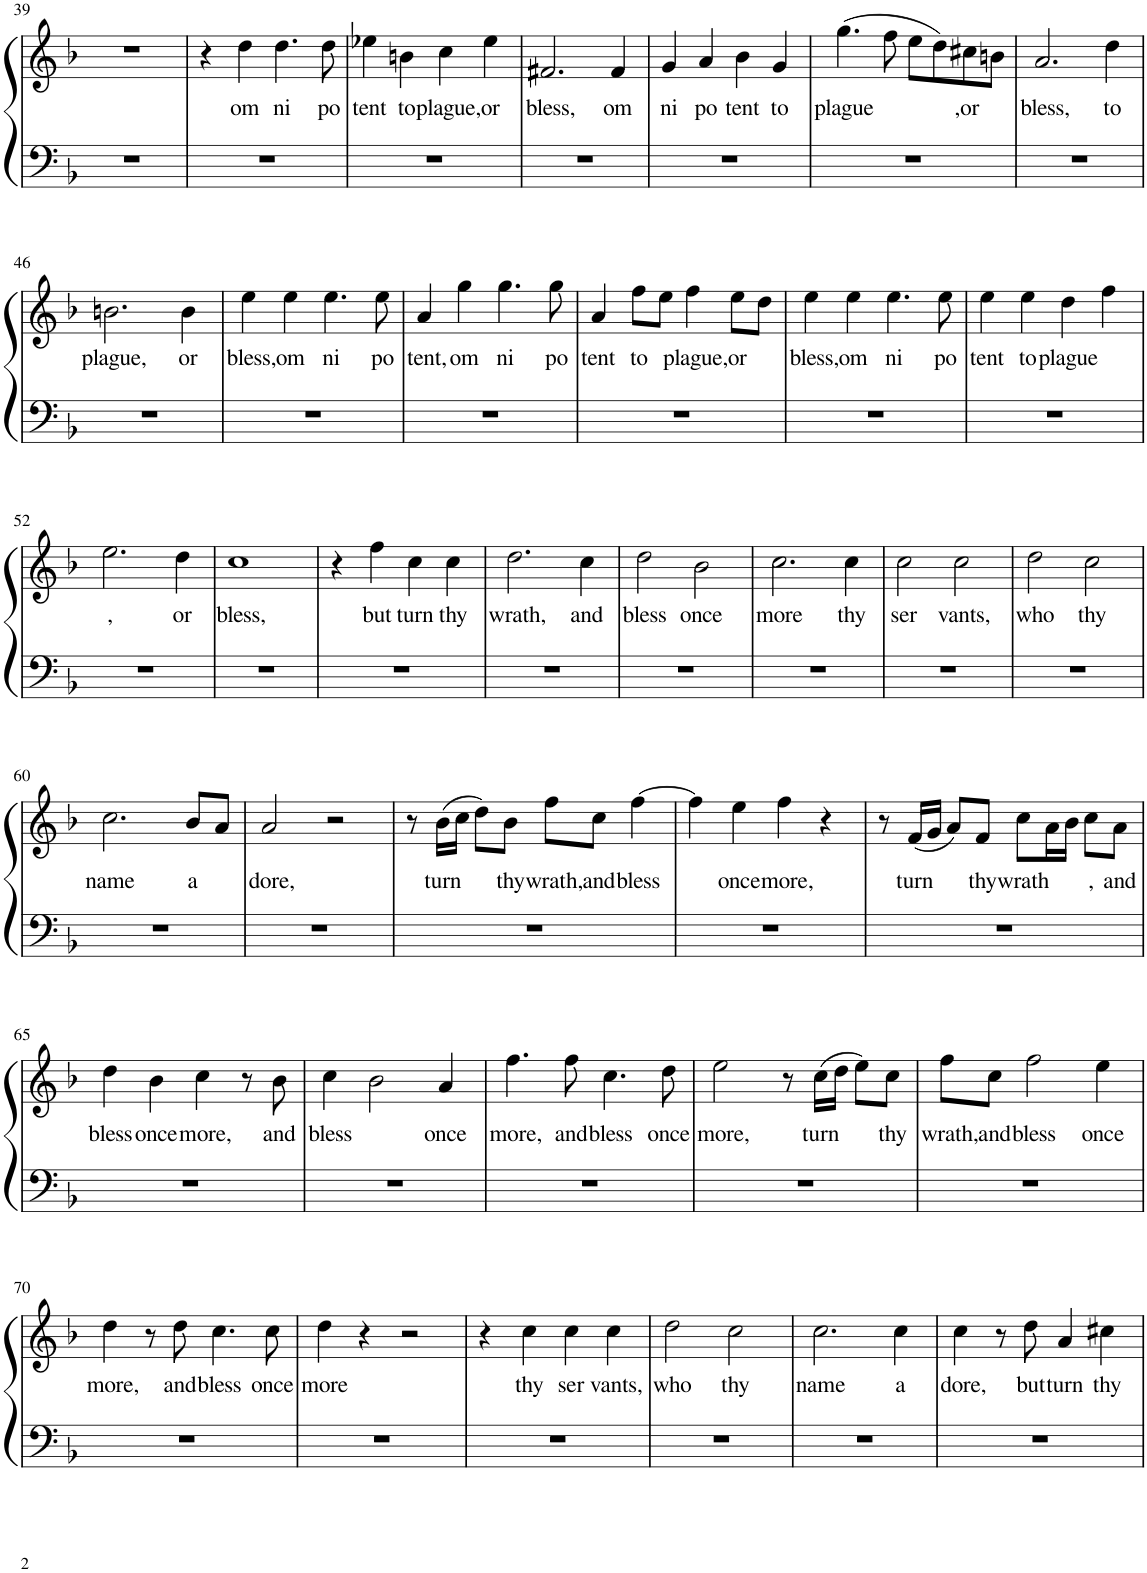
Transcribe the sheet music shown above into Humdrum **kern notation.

**kern	**kern	**text
*part1	*part1	*part1
*staff2	*staff1	*staff1
*I"Piano	*	*
*I'Pno.	*	*
!!LO:PB:g=z
*clefF4	*clefG2	*
*k[b-]	*k[b-]	*
*M4/4	*M4/4	*
*met(c)	*met(c)	*
=39	=39	=39
1r	1r	.
=40	=40	=40
1r	4r	.
!	!	!LO:LY:b
.	4dd\	om
!	!	!LO:LY:b
.	4.dd\	ni
!	!	!LO:LY:b
.	8dd\	po
=41	=41	=41
!	!	!LO:LY:b
1r	4ee-X\	tent
!	!	!LO:LY:b
.	4bn\	to
!	!	!LO:LY:b
.	4cc\	plague,
!	!	!LO:LY:b
.	4ee-\	or
=42	=42	=42
!	!	!LO:LY:b
1r	2.f#X/	bless,
!	!	!LO:LY:b
.	4f#/	om
=43	=43	=43
!	!	!LO:LY:b
1r	4g/	ni
!	!	!LO:LY:b
.	4a/	po
!	!	!LO:LY:b
.	4b-\	tent
!	!	!LO:LY:b
.	4g/	to
=44	=44	=44
!	!	!LO:LY:b
1r	(4.gg\	plague
.	8ff\	.
.	8ee\L	.
.	8dd\)	.
!	!	!LO:LY:b
.	8cc#X\	,or
.	8bn\J	.
=45	=45	=45
!	!	!LO:LY:b
1r	2.a/	bless,
!	!	!LO:LY:b
.	4dd\	to
!!LO:LB:g=z
=46	=46	=46
!	!	!LO:LY:b
1r	2.bn\	plague,
!	!	!LO:LY:b
.	4b\	or
=47	=47	=47
!	!	!LO:LY:b
1r	4ee\	bless,
!	!	!LO:LY:b
.	4ee\	om
!	!	!LO:LY:b
.	4.ee\	ni
!	!	!LO:LY:b
.	8ee\	po
=48	=48	=48
!	!	!LO:LY:b
1r	4a/	tent,
!	!	!LO:LY:b
.	4gg\	om
!	!	!LO:LY:b
.	4.gg\	ni
!	!	!LO:LY:b
.	8gg\	po
=49	=49	=49
!	!	!LO:LY:b
1r	4a/	tent
!	!	!LO:LY:b
.	8ff\L	to
.	8ee\J	.
!	!	!LO:LY:b
.	4ff\	plague,
!	!	!LO:LY:b
.	8ee\L	or
.	8dd\J	.
=50	=50	=50
!	!	!LO:LY:b
1r	4ee\	bless,
!	!	!LO:LY:b
.	4ee\	om
!	!	!LO:LY:b
.	4.ee\	ni
!	!	!LO:LY:b
.	8ee\	po
=51	=51	=51
!	!	!LO:LY:b
1r	4ee\	tent
!	!	!LO:LY:b
.	4ee\	to
!	!	!LO:LY:b
.	4dd\	plague
.	4ff\	.
!!LO:LB:g=z
=52	=52	=52
!	!	!LO:LY:b
1r	2.ee\	,
!	!	!LO:LY:b
.	4dd\	or
=53	=53	=53
!	!	!LO:LY:b
1r	1cc	bless,
=54	=54	=54
1r	4r	.
!	!	!LO:LY:b
.	4ff\	but
!	!	!LO:LY:b
.	4cc\	turn
!	!	!LO:LY:b
.	4cc\	thy
=55	=55	=55
!	!	!LO:LY:b
1r	2.dd\	wrath,
!	!	!LO:LY:b
.	4cc\	and
=56	=56	=56
!	!	!LO:LY:b
1r	2dd\	bless
!	!	!LO:LY:b
.	2b-\	once
=57	=57	=57
!	!	!LO:LY:b
1r	2.cc\	more
!	!	!LO:LY:b
.	4cc\	thy
=58	=58	=58
!	!	!LO:LY:b
1r	2cc\	ser
!	!	!LO:LY:b
.	2cc\	vants,
=59	=59	=59
!	!	!LO:LY:b
1r	2dd\	who
!	!	!LO:LY:b
.	2cc\	thy
!!LO:LB:g=z
=60	=60	=60
!	!	!LO:LY:b
1r	2.cc\	name
!	!	!LO:LY:b
.	8b-/L	a
.	8a/J	.
=61	=61	=61
!	!	!LO:LY:b
1r	2a/	dore,
.	2r	.
=62	=62	=62
1r	8r	.
!	!	!LO:LY:b
.	(16b-\LL	turn
.	16cc\JJ	.
.	8dd\L)	.
!	!	!LO:LY:b
.	8b-\J	thy
!	!	!LO:LY:b
.	8ff\L	wrath,
!	!	!LO:LY:b
.	8cc\J	and
!	!	!LO:LY:b
.	[4ff\	bless
=63	=63	=63
1r	4ff\]	.
!	!	!LO:LY:b
.	4ee\	once
!	!	!LO:LY:b
.	4ff\	more,
.	4r	.
=64	=64	=64
1r	8r	.
!	!	!LO:LY:b
.	(16f/LL	turn
.	16g/JJ	.
.	8a/L)	.
!	!	!LO:LY:b
.	8f/J	thy
!	!	!LO:LY:b
.	8cc\L	wrath
.	16a\L	.
.	16b-\JJ	.
!	!	!LO:LY:b
.	8cc\L	,
!	!	!LO:LY:b
.	8a\J	and
!!LO:LB:g=z
=65	=65	=65
!	!	!LO:LY:b
1r	4dd\	bless
!	!	!LO:LY:b
.	4b-\	once
!	!	!LO:LY:b
.	4cc\	more,
.	8r	.
!	!	!LO:LY:b
.	8b-\	and
=66	=66	=66
!	!	!LO:LY:b
1r	4cc\	bless
.	2b-\	.
!	!	!LO:LY:b
.	4a/	once
=67	=67	=67
!	!	!LO:LY:b
1r	4.ff\	more,
!	!	!LO:LY:b
.	8ff\	and
!	!	!LO:LY:b
.	4.cc\	bless
!	!	!LO:LY:b
.	8dd\	once
=68	=68	=68
!	!	!LO:LY:b
1r	2ee\	more,
.	8r	.
!	!	!LO:LY:b
.	(16cc\LL	turn
.	16dd\JJ	.
.	8ee\L)	.
!	!	!LO:LY:b
.	8cc\J	thy
=69	=69	=69
!	!	!LO:LY:b
1r	8ff\L	wrath,
!	!	!LO:LY:b
.	8cc\J	and
!	!	!LO:LY:b
.	2ff\	bless
!	!	!LO:LY:b
.	4ee\	once
!!LO:LB:g=z
=70	=70	=70
!	!	!LO:LY:b
1r	4dd\	more,
.	8r	.
!	!	!LO:LY:b
.	8dd\	and
!	!	!LO:LY:b
.	4.cc\	bless
!	!	!LO:LY:b
.	8cc\	once
=71	=71	=71
!	!	!LO:LY:b
1r	4dd\	more
.	4r	.
.	2r	.
=72	=72	=72
1r	4r	.
!	!	!LO:LY:b
.	4cc\	thy
!	!	!LO:LY:b
.	4cc\	ser
!	!	!LO:LY:b
.	4cc\	vants,
=73	=73	=73
!	!	!LO:LY:b
1r	2dd\	who
!	!	!LO:LY:b
.	2cc\	thy
=74	=74	=74
!	!	!LO:LY:b
1r	2.cc\	name
!	!	!LO:LY:b
.	4cc\	a
=75	=75	=75
!	!	!LO:LY:b
1r	4cc\	dore,
.	8r	.
!	!	!LO:LY:b
.	8dd\	but
!	!	!LO:LY:b
.	4a/	turn
!	!	!LO:LY:b
.	4cc#X\	thy
=	=	=
*-	*-	*-
